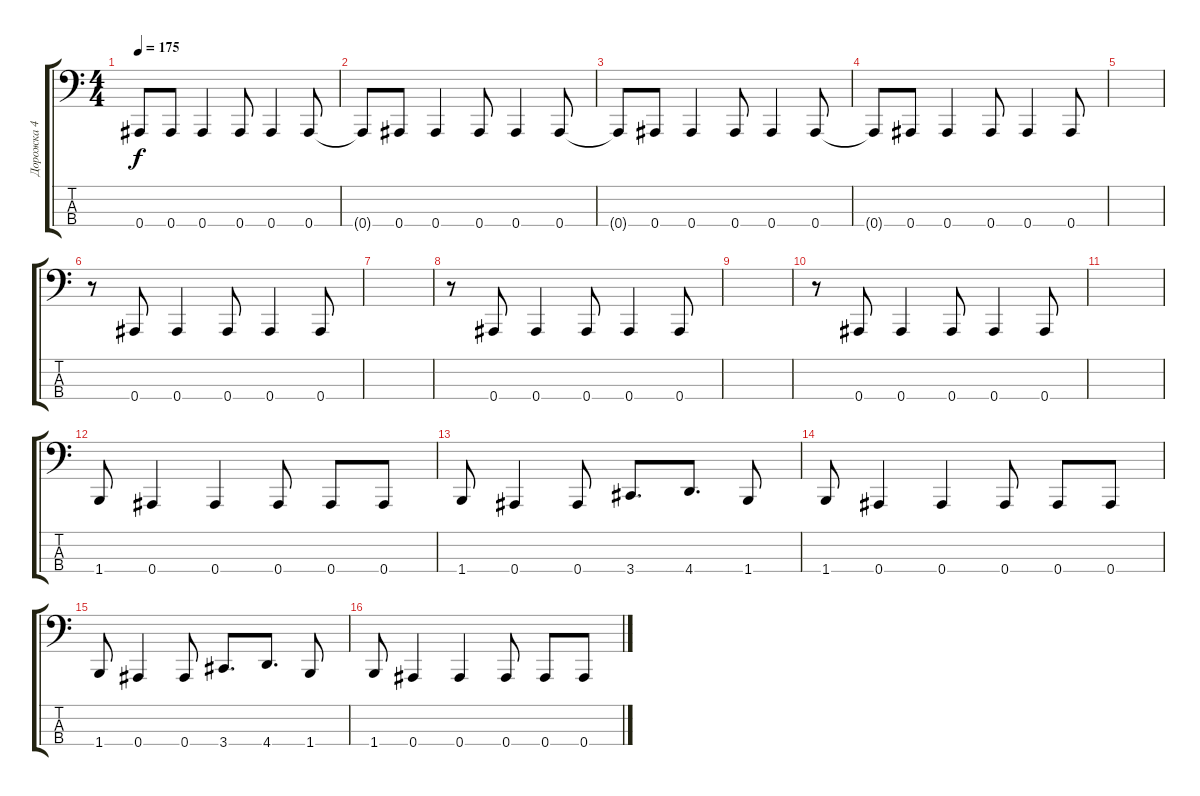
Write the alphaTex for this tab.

\track ("Дорожка 4" "Дорожка 4") {instrument electricbasspick}
\staff {score tabs}
\tuning (Eb2 Bb1 F1 Bb0) {hide}
\ts (4 4)
\tempo 175
\clef f4
\ks c
0.4{t}.8{dy f} 0.4.8 0.4.4 0.4.8 0.4.4 0.4.8 |
0.4{t}.8 0.4.8 0.4.4 0.4.8 0.4.4 0.4.8 |
0.4{t}.8 0.4.8 0.4.4 0.4.8 0.4.4 0.4.8 |
0.4{t}.8 0.4.8 0.4.4 0.4.8 0.4.4 0.4.8 |
|
r.8 0.4.8 0.4.4 0.4.8 0.4.4 0.4.8 |
|
r.8 0.4.8 0.4.4 0.4.8 0.4.4 0.4.8 |
|
r.8 0.4.8 0.4.4 0.4.8 0.4.4 0.4.8 |
|
1.4.8 0.4.4 0.4.4 0.4.8 0.4.8 0.4.8 |
1.4.8 0.4.4 0.4.8 3.4.8{d} 4.4.8{d} 1.4.8 |
1.4.8 0.4.4 0.4.4 0.4.8 0.4.8 0.4.8 |
1.4.8 0.4.4 0.4.8 3.4.8{d} 4.4.8{d} 1.4.8 |
1.4.8 0.4.4 0.4.4 0.4.8 0.4.8 0.4.8
